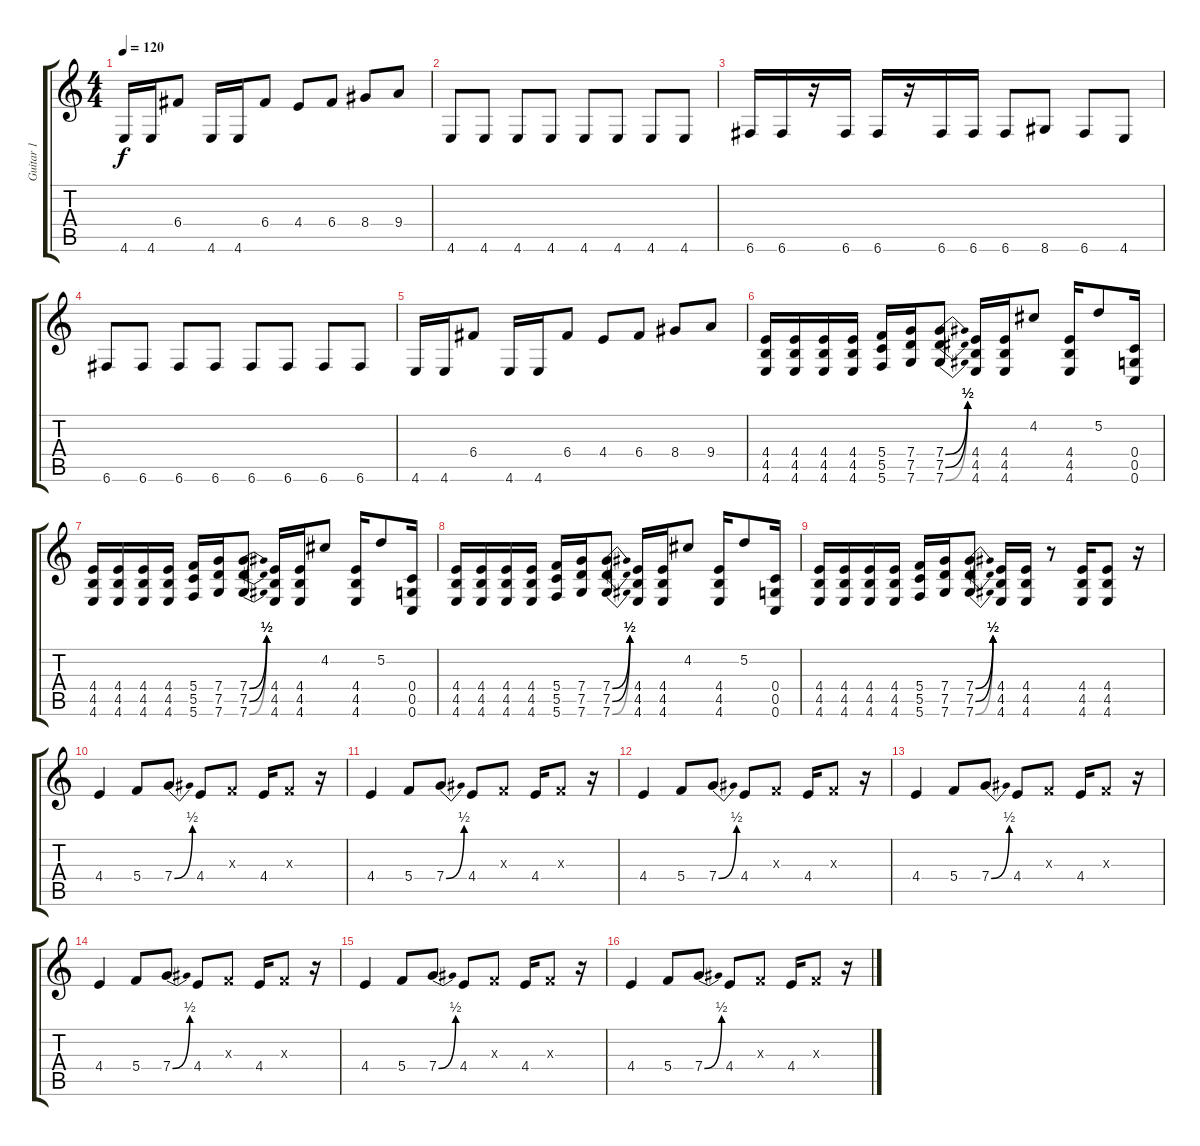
\track ("Guitar 1" "Guitar 1") {instrument distortionguitar}
\staff {score tabs}
\tuning (D4 A3 F3 C3 G2 C2) {hide}
\ts (4 4)
\tempo 120
\clef g2
\ks c
4.6.16{dy f} 4.6.16 6.4.8 4.6.16 4.6.16 6.4.8 4.4.8 6.4.8 8.4.8 9.4.8 |
4.6.8 4.6.8 4.6.8 4.6.8 4.6.8 4.6.8 4.6.8 4.6.8 |
6.6.16 6.6.16 r.16 6.6.16 6.6.16 r.16 6.6.16 6.6.16 6.6.8 8.6.8 6.6.8 4.6.8 |
6.6.8 6.6.8 6.6.8 6.6.8 6.6.8 6.6.8 6.6.8 6.6.8 |
4.6.16 4.6.16 6.4.8 4.6.16 4.6.16 6.4.8 4.4.8 6.4.8 8.4.8 9.4.8 |
(4.4 4.5 4.6).16 (4.4 4.5 4.6).16 (4.4 4.5 4.6).16 (4.4 4.5 4.6).16 (5.4 5.5 5.6).16 (7.4 7.5 7.6).16 (7.4{be (bend 0 0 60 2)} 7.5{be (bend 0 0 60 2)} 7.6{be (bend 0 0 60 2)}).8 (4.4 4.5 4.6).16 (4.4 4.5 4.6).16 4.2.8 (4.4 4.5 4.6).16 5.2.8 (0.4 0.5 0.6).16 |
(4.4 4.5 4.6).16 (4.4 4.5 4.6).16 (4.4 4.5 4.6).16 (4.4 4.5 4.6).16 (5.4 5.5 5.6).16 (7.4 7.5 7.6).16 (7.4{be (bend 0 0 60 2)} 7.5{be (bend 0 0 60 2)} 7.6{be (bend 0 0 60 2)}).8 (4.4 4.5 4.6).16 (4.4 4.5 4.6).16 4.2.8 (4.4 4.5 4.6).16 5.2.8 (0.4 0.5 0.6).16 |
(4.4 4.5 4.6).16 (4.4 4.5 4.6).16 (4.4 4.5 4.6).16 (4.4 4.5 4.6).16 (5.4 5.5 5.6).16 (7.4 7.5 7.6).16 (7.4{be (bend 0 0 60 2)} 7.5{be (bend 0 0 60 2)} 7.6{be (bend 0 0 60 2)}).8 (4.4 4.5 4.6).16 (4.4 4.5 4.6).16 4.2.8 (4.4 4.5 4.6).16 5.2.8 (0.4 0.5 0.6).16 |
(4.4 4.5 4.6).16 (4.4 4.5 4.6).16 (4.4 4.5 4.6).16 (4.4 4.5 4.6).16 (5.4 5.5 5.6).16 (7.4 7.5 7.6).16 (7.4{be (bend 0 0 60 2)} 7.5{be (bend 0 0 60 2)} 7.6{be (bend 0 0 60 2)}).8 (4.4 4.5 4.6).16 (4.4 4.5 4.6).16 r.8 (4.4 4.5 4.6).16 (4.4 4.5 4.6).8 r.16 |
4.4.4{volume 14 instrument electricguitarclean} 5.4.8 7.4{be (bend 0 0 60 2)}.8 4.4.8 0.3{x}.8 4.4.16 0.3{x}.8 r.16 |
4.4.4{volume 14 instrument electricguitarclean} 5.4.8 7.4{be (bend 0 0 60 2)}.8 4.4.8 0.3{x}.8 4.4.16 0.3{x}.8 r.16 |
4.4.4{volume 14 instrument electricguitarclean} 5.4.8 7.4{be (bend 0 0 60 2)}.8 4.4.8 0.3{x}.8 4.4.16 0.3{x}.8 r.16 |
4.4.4{volume 14 instrument electricguitarclean} 5.4.8 7.4{be (bend 0 0 60 2)}.8 4.4.8 0.3{x}.8 4.4.16 0.3{x}.8 r.16 |
4.4.4{volume 14 instrument electricguitarclean} 5.4.8 7.4{be (bend 0 0 60 2)}.8 4.4.8 0.3{x}.8 4.4.16 0.3{x}.8 r.16 |
4.4.4{volume 14 instrument electricguitarclean} 5.4.8 7.4{be (bend 0 0 60 2)}.8 4.4.8 0.3{x}.8 4.4.16 0.3{x}.8 r.16 |
4.4.4{volume 14 instrument electricguitarclean} 5.4.8 7.4{be (bend 0 0 60 2)}.8 4.4.8 0.3{x}.8 4.4.16 0.3{x}.8 r.16
